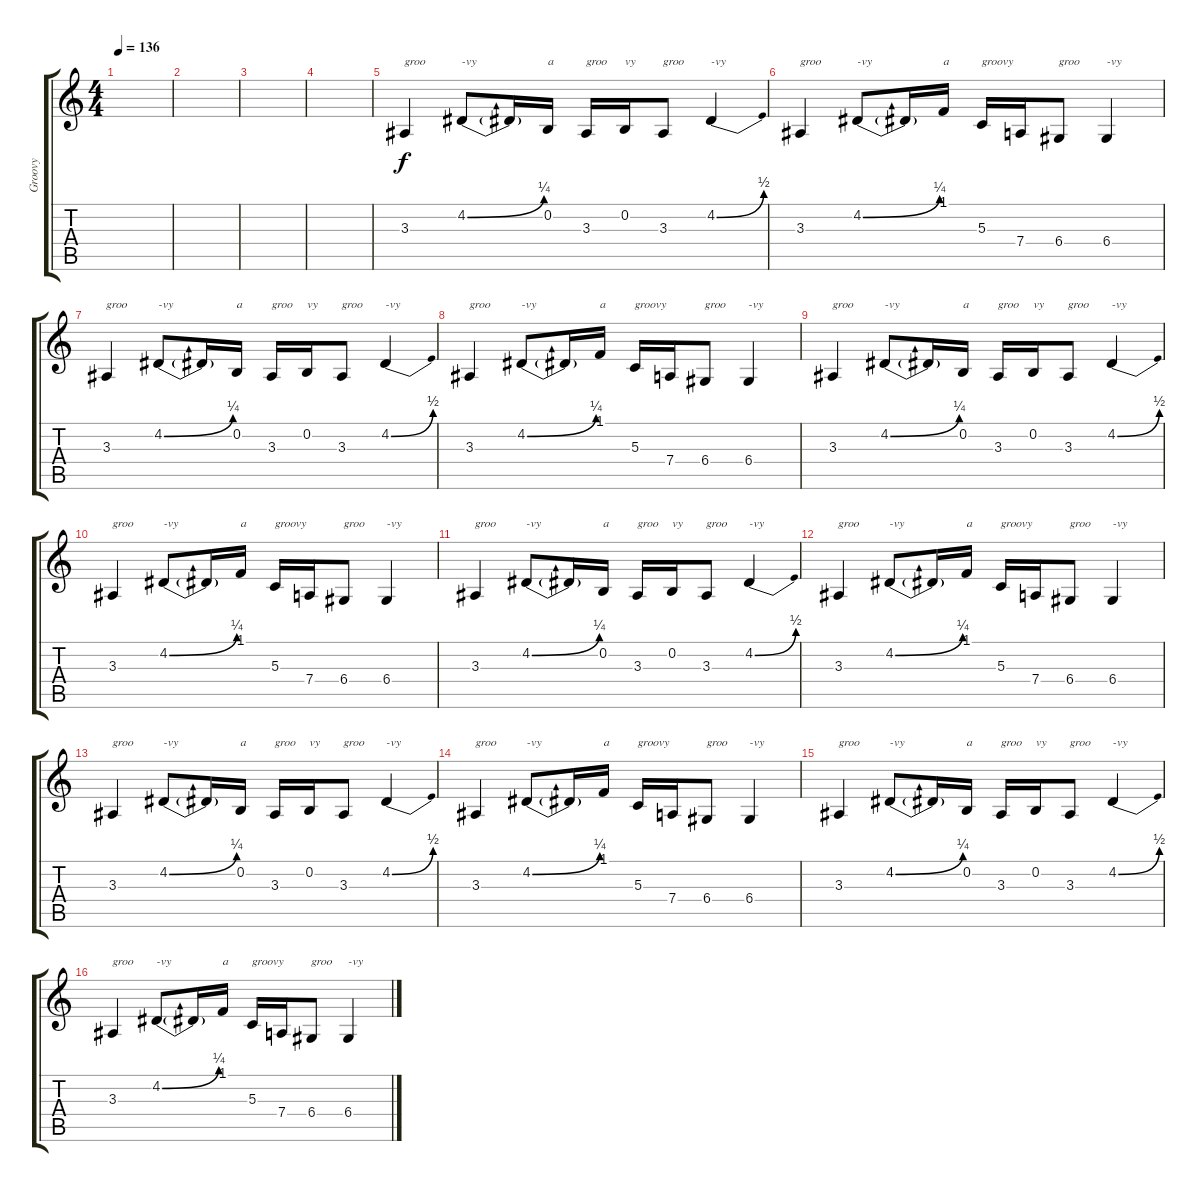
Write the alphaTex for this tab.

\track ("Groovy" "Groovy") {instrument lead6voice}
\staff {score tabs}
\tuning (E4 B3 G3 D3 A2 E2) {hide}
\ts (4 4)
\tempo 136
\clef g2
\ks c
|
|
|
|
3.3.4{txt "groo"} 4.2{be (bend 0 0 60 1)}.8{txt "-vy"} 4.2{t}.16 0.2.16{txt "a"} 3.3.16{txt "groo"} 0.2.16{txt "vy"} 3.3.8{txt "groo"} 4.2{be (bend 0 0 60 2)}.4{txt "-vy"} |
3.3.4{txt "groo"} 4.2{be (bend 0 0 60 1)}.8{txt "-vy"} 4.2{t}.16 1.1.16{txt "a"} 5.3.16{txt "groovy"} 7.4.16 6.4.8{txt "groo"} 6.4.4{txt "-vy"} |
3.3.4{txt "groo"} 4.2{be (bend 0 0 60 1)}.8{txt "-vy"} 4.2{t}.16 0.2.16{txt "a"} 3.3.16{txt "groo"} 0.2.16{txt "vy"} 3.3.8{txt "groo"} 4.2{be (bend 0 0 60 2)}.4{txt "-vy"} |
3.3.4{txt "groo"} 4.2{be (bend 0 0 60 1)}.8{txt "-vy"} 4.2{t}.16 1.1.16{txt "a"} 5.3.16{txt "groovy"} 7.4.16 6.4.8{txt "groo"} 6.4.4{txt "-vy"} |
3.3.4{txt "groo"} 4.2{be (bend 0 0 60 1)}.8{txt "-vy"} 4.2{t}.16 0.2.16{txt "a"} 3.3.16{txt "groo"} 0.2.16{txt "vy"} 3.3.8{txt "groo"} 4.2{be (bend 0 0 60 2)}.4{txt "-vy"} |
3.3.4{txt "groo"} 4.2{be (bend 0 0 60 1)}.8{txt "-vy"} 4.2{t}.16 1.1.16{txt "a"} 5.3.16{txt "groovy"} 7.4.16 6.4.8{txt "groo"} 6.4.4{txt "-vy"} |
3.3.4{txt "groo"} 4.2{be (bend 0 0 60 1)}.8{txt "-vy"} 4.2{t}.16 0.2.16{txt "a"} 3.3.16{txt "groo"} 0.2.16{txt "vy"} 3.3.8{txt "groo"} 4.2{be (bend 0 0 60 2)}.4{txt "-vy"} |
3.3.4{txt "groo"} 4.2{be (bend 0 0 60 1)}.8{txt "-vy"} 4.2{t}.16 1.1.16{txt "a"} 5.3.16{txt "groovy"} 7.4.16 6.4.8{txt "groo"} 6.4.4{txt "-vy"} |
3.3.4{txt "groo"} 4.2{be (bend 0 0 60 1)}.8{txt "-vy"} 4.2{t}.16 0.2.16{txt "a"} 3.3.16{txt "groo"} 0.2.16{txt "vy"} 3.3.8{txt "groo"} 4.2{be (bend 0 0 60 2)}.4{txt "-vy"} |
3.3.4{txt "groo"} 4.2{be (bend 0 0 60 1)}.8{txt "-vy"} 4.2{t}.16 1.1.16{txt "a"} 5.3.16{txt "groovy"} 7.4.16 6.4.8{txt "groo"} 6.4.4{txt "-vy"} |
3.3.4{txt "groo"} 4.2{be (bend 0 0 60 1)}.8{txt "-vy"} 4.2{t}.16 0.2.16{txt "a"} 3.3.16{txt "groo"} 0.2.16{txt "vy"} 3.3.8{txt "groo"} 4.2{be (bend 0 0 60 2)}.4{txt "-vy"} |
3.3.4{txt "groo"} 4.2{be (bend 0 0 60 1)}.8{txt "-vy"} 4.2{t}.16 1.1.16{txt "a"} 5.3.16{txt "groovy"} 7.4.16 6.4.8{txt "groo"} 6.4.4{txt "-vy"}
